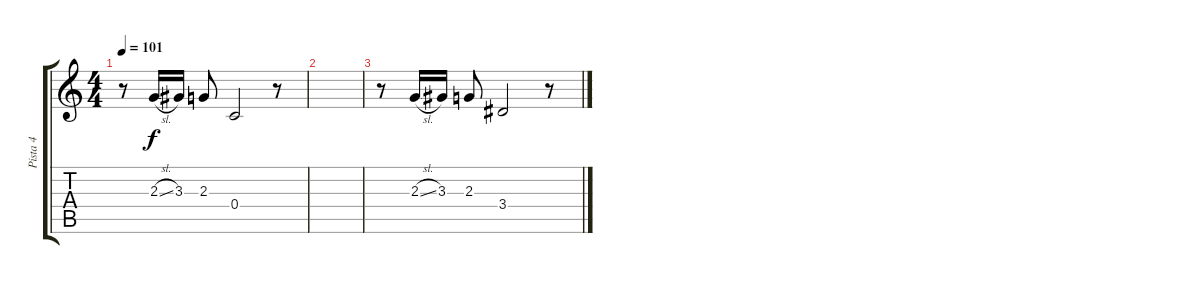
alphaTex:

\track ("Pista 4" "Pista 4") {instrument overdrivenguitar}
\staff {score tabs}
\tuning (D4 A3 F3 C3 G2 C2) {hide}
\ts (4 4)
\tempo 101
\clef g2
\ks c
r.8{dy f} 2.3{sl}.16 3.3.16 2.3.8 0.4.2 r.8 |
|
r.8 2.3{sl}.16 3.3.16 2.3.8 3.4.2 r.8
